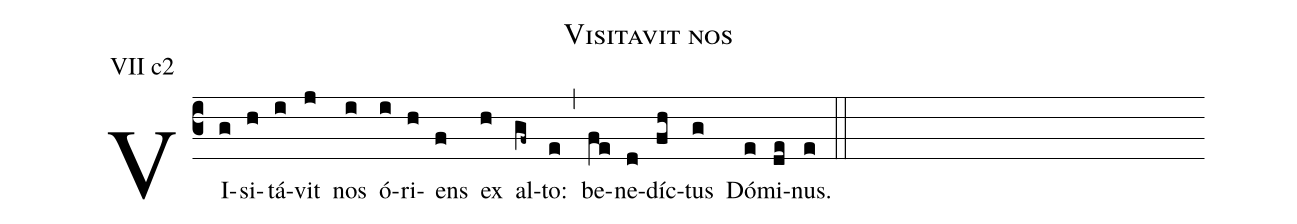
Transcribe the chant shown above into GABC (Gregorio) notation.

name: Visitavit nos;
annotation: VII c2;
mode: 7;
%%
(c3)
VI(g)si(h)tá(i)vit(j) nos(i) ó(i)ri(h)ens(f) ex(h) al(gf~)to:(e) (,)
be(fe)ne(d)díc(fh)tus(g) Dó(e)mi(de)nus.(e) (::)
